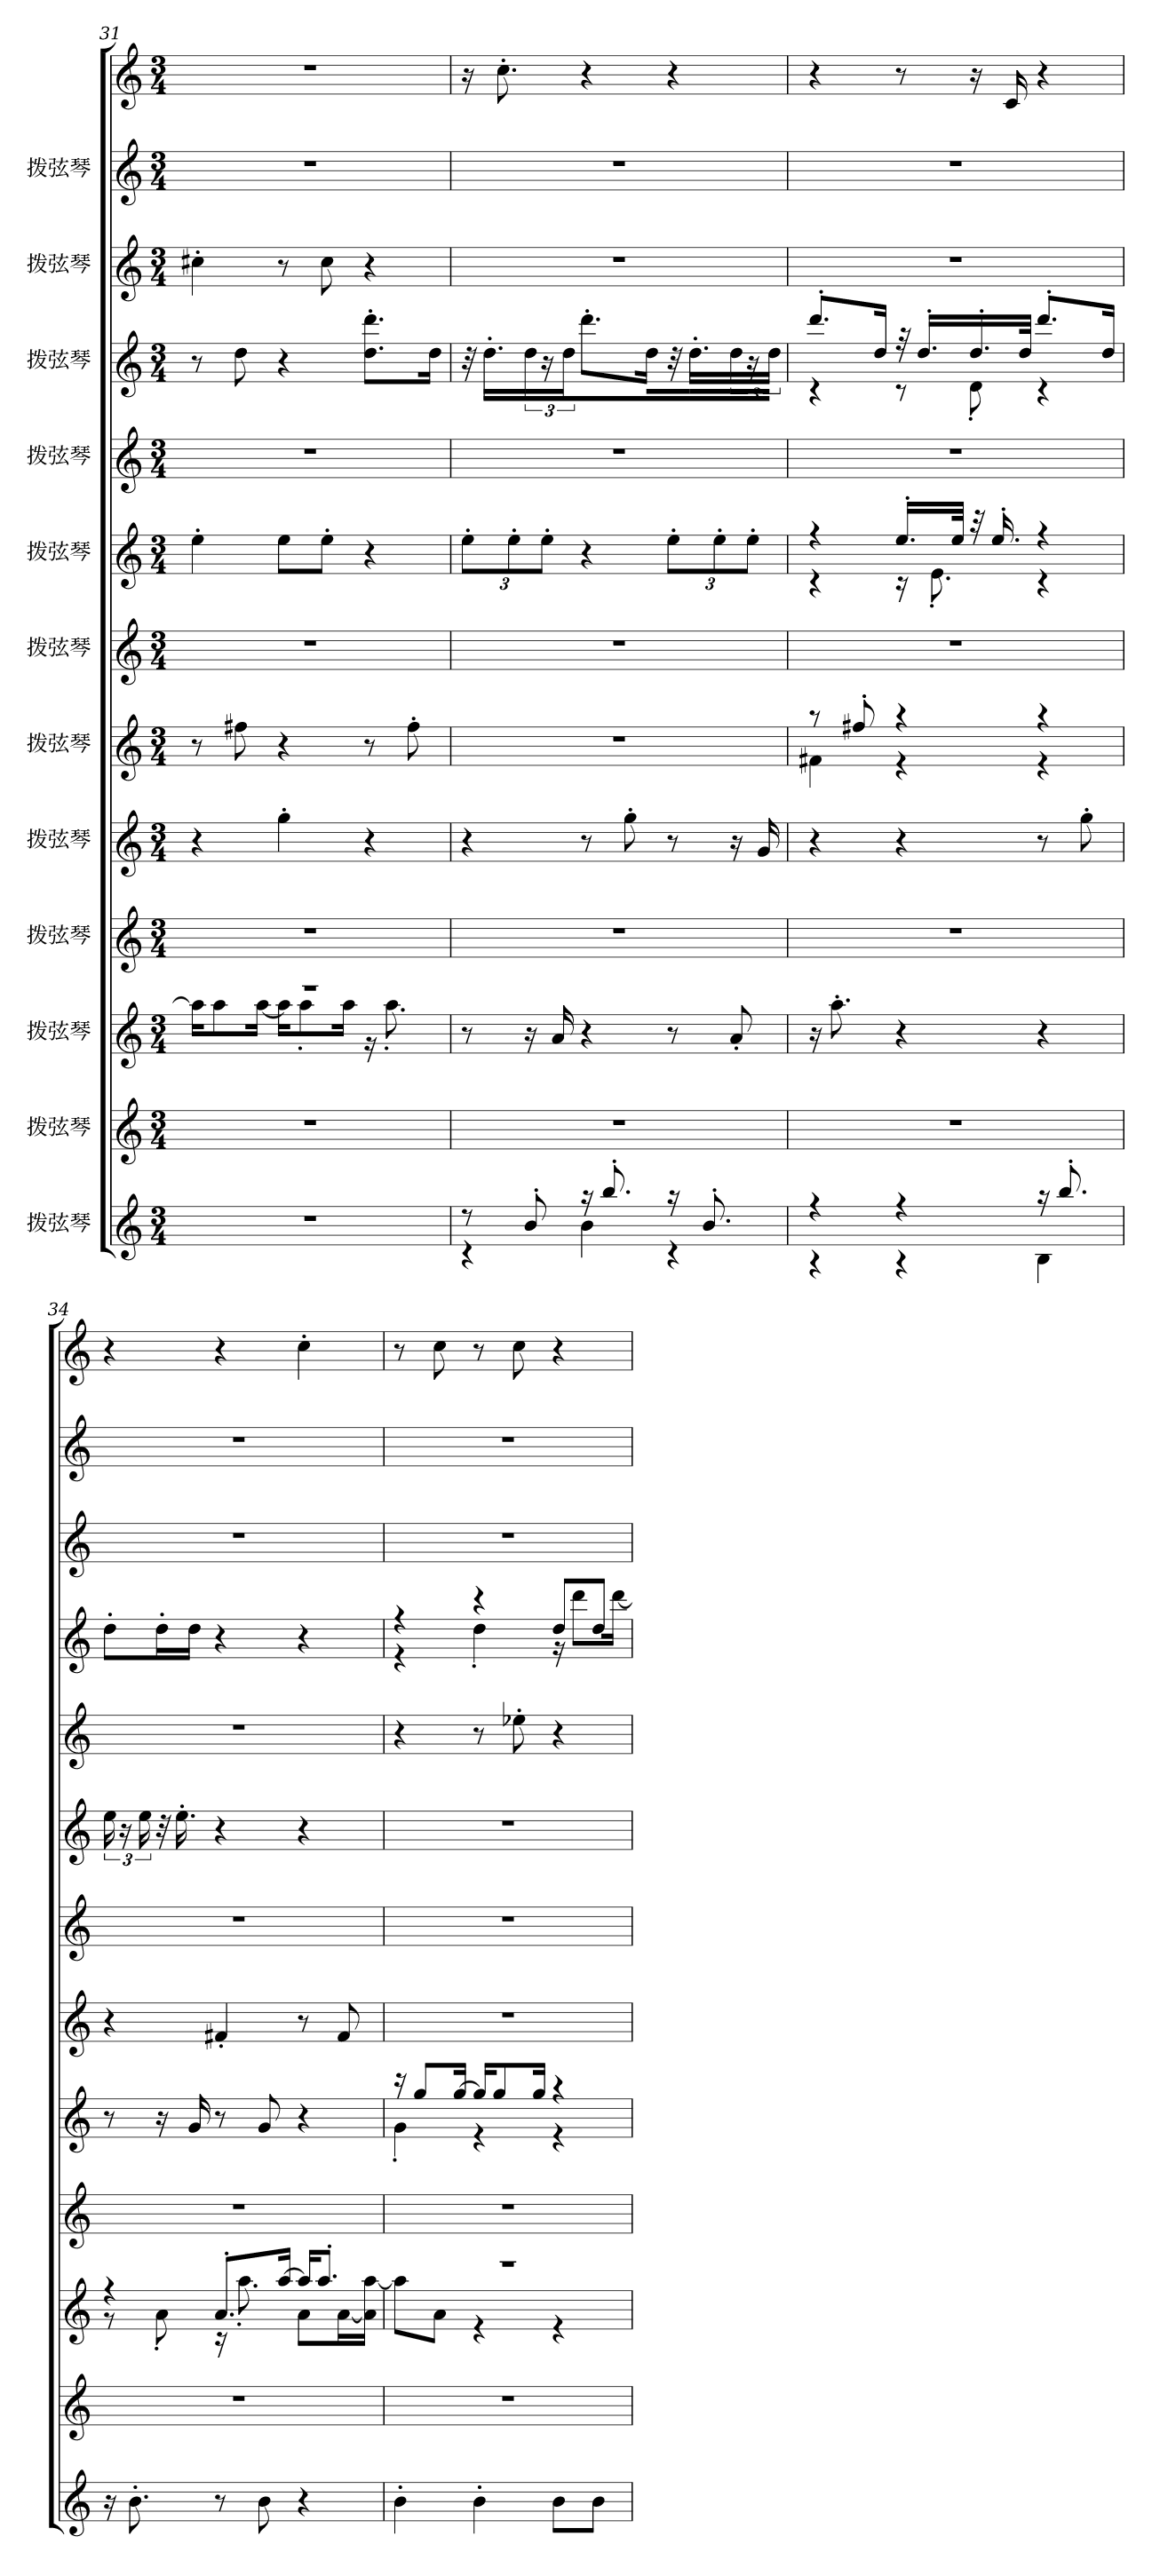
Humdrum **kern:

**kern	**kern	**kern	**kern	**kern	**kern	**kern	**kern	**kern	**kern	**kern	**kern	**kern
*part12	*part11	*part10	*part9	*part8	*part7	*part6	*part5	*part4	*part3	*part2	*part1	*part1
*staff13	*staff12	*staff11	*staff10	*staff9	*staff8	*staff7	*staff6	*staff5	*staff4	*staff3	*staff2	*staff1
*I"拨弦琴	*I"拨弦琴	*I"拨弦琴	*I"拨弦琴	*I"拨弦琴	*I"拨弦琴	*I"拨弦琴	*I"拨弦琴	*I"拨弦琴	*I"拨弦琴	*I"拨弦琴	*I"拨弦琴	*
*clefG2	*clefG2	*clefG2	*clefG2	*clefG2	*clefG2	*clefG2	*clefG2	*clefG2	*clefG2	*clefG2	*clefG2	*clefG2
*k[]	*k[]	*k[]	*k[]	*k[]	*k[]	*k[]	*k[]	*k[]	*k[]	*k[]	*k[]	*k[]
*M3/4	*M3/4	*M3/4	*M3/4	*M3/4	*M3/4	*M3/4	*M3/4	*M3/4	*M3/4	*M3/4	*M3/4	*M3/4
=31	=31	=31	=31	=31	=31	=31	=31	=31	=31	=31	=31	=31
*	*	*^	*	*	*	*	*	*	*	*	*	*
2.r	2.r	2.r	16aa\KL]	2.r	4r	8r	2.r	4ee'\	2.r	8r	4cc#X'\	2.r	2.r
.	.	.	8aa\	.	.	.	.	.	.	.	.	.	.
.	.	.	.	.	.	8ff#X\	.	.	.	8dd\	.	.	.
.	.	.	[16aa\Jk	.	.	.	.	.	.	.	.	.	.
.	.	.	16aa\KL]	.	4gg'\	4r	.	8ee\L	.	4r	8r	.	.
.	.	.	8aa'\	.	.	.	.	.	.	.	.	.	.
.	.	.	.	.	.	.	.	8ee'\J	.	.	8cc#\	.	.
.	.	.	16aa\Jk	.	.	.	.	.	.	.	.	.	.
.	.	.	16r	.	4r	8r	.	4r	.	8.dd\' 8.ddd\'L	4r	.	.
.	.	.	8.aa'\	.	.	.	.	.	.	.	.	.	.
.	.	.	.	.	.	8ff#'\	.	.	.	.	.	.	.
.	.	.	.	.	.	.	.	.	.	16dd\Jk	.	.	.
*	*	*v	*v	*	*	*	*	*	*	*	*	*	*
!!LO:PB:g=z
=32	=32	=32	=32	=32	=32	=32	=32	=32	=32	=32	=32	=32
*^	*	*	*	*	*	*	*	*	*	*	*	*
*	*	*	*	*	*	*	*	*Xbrackettup	*	*	*	*	*
8r	4r	2.r	8r	2.r	4r	2.r	2.r	12ee'\L	2.r	32r	2.r	2.r	16r
.	.	.	.	.	.	.	.	.	.	16.dd'\LL	.	.	.
.	.	.	.	.	.	.	.	.	.	.	.	.	8.cc'\
.	.	.	.	.	.	.	.	12ee'\	.	.	.	.	.
8b'/	.	.	16r	.	.	.	.	.	.	24dd\JJ	.	.	.
.	.	.	.	.	.	.	.	12ee'\J	.	24r	.	.	.
.	.	.	16a/	.	.	.	.	.	.	.	.	.	.
.	.	.	.	.	.	.	.	.	.	24dd\	.	.	.
16r	4b\	.	4r	.	8r	.	.	4r	.	8.ddd'\L	.	.	4r
8.bb'/	.	.	.	.	.	.	.	.	.	.	.	.	.
.	.	.	.	.	8gg'\	.	.	.	.	.	.	.	.
.	.	.	.	.	.	.	.	.	.	16dd\Jk	.	.	.
16r	4r	.	8r	.	8r	.	.	12ee'\L	.	32r	.	.	4r
.	.	.	.	.	.	.	.	.	.	16.dd'\LL	.	.	.
8.b'/	.	.	.	.	.	.	.	.	.	.	.	.	.
.	.	.	.	.	.	.	.	12ee'\	.	.	.	.	.
.	.	.	8a'/	.	16r	.	.	.	.	24dd\JJ	.	.	.
.	.	.	.	.	.	.	.	12ee'\J	.	24r	.	.	.
.	.	.	.	.	16g/	.	.	.	.	.	.	.	.
.	.	.	.	.	.	.	.	.	.	24dd\	.	.	.
=33	=33	=33	=33	=33	=33	=33	=33	=33	=33	=33	=33	=33	=33
*	*	*	*	*	*	*^	*	*^	*	*^	*	*	*
4r	4r	2.r	16r	2.r	4r	8r	4f#X\	2.r	4r	4r	2.r	8.ddd'/L	4r	2.r	2.r	4r
.	.	.	8.aa'\	.	.	.	.	.	.	.	.	.	.	.	.	.
.	.	.	.	.	.	8ff#X'/	.	.	.	.	.	.	.	.	.	.
.	.	.	.	.	.	.	.	.	.	.	.	16dd/Jk	.	.	.	.
4r	4r	.	4r	.	4r	4r	4r	.	16.ee'/LL	16r	.	32r	8r	.	.	8r
.	.	.	.	.	.	.	.	.	.	.	.	16.dd'/LL	.	.	.	.
.	.	.	.	.	.	.	.	.	.	8.e'\	.	.	.	.	.	.
.	.	.	.	.	.	.	.	.	32ee/JJk	.	.	.	.	.	.	.
.	.	.	.	.	.	.	.	.	32r	.	.	16.dd'/	8d'\	.	.	16r
.	.	.	.	.	.	.	.	.	16.ee'/	.	.	.	.	.	.	.
.	.	.	.	.	.	.	.	.	.	.	.	.	.	.	.	16c/
.	.	.	.	.	.	.	.	.	.	.	.	32dd/JJk	.	.	.	.
16r	4B\	.	4r	.	8r	4r	4r	.	4r	4r	.	8.ddd'/L	4r	.	.	4r
8.bb'/	.	.	.	.	.	.	.	.	.	.	.	.	.	.	.	.
.	.	.	.	.	8gg'\	.	.	.	.	.	.	.	.	.	.	.
.	.	.	.	.	.	.	.	.	.	.	.	16dd/Jk	.	.	.	.
*v	*v	*	*	*	*	*v	*v	*	*v	*v	*	*v	*v	*	*	*
=34	=34	=34	=34	=34	=34	=34	=34	=34	=34	=34	=34	=34
*	*	*^	*	*	*	*	*	*	*	*	*	*
*	*	*	*	*	*	*	*	*brackettup	*	*	*	*	*
16r	2.r	4r	8r	2.r	8r	4r	2.r	24ee\	2.r	8dd'\L	2.r	2.r	4r
.	.	.	.	.	.	.	.	24r	.	.	.	.	.
8.b'\	.	.	.	.	.	.	.	.	.	.	.	.	.
.	.	.	.	.	.	.	.	24ee\	.	.	.	.	.
.	.	.	8a'\	.	16r	.	.	32r	.	16dd'\L	.	.	.
.	.	.	.	.	.	.	.	16.ee'\	.	.	.	.	.
.	.	.	.	.	16g/	.	.	.	.	16dd\JJ	.	.	.
8r	.	8.a'/L	16r	.	8r	4f#X'/	.	4r	.	4r	.	.	4r
.	.	.	8.aa'\	.	.	.	.	.	.	.	.	.	.
8b\	.	.	.	.	8g/	.	.	.	.	.	.	.	.
.	.	[16aa/Jk	.	.	.	.	.	.	.	.	.	.	.
4r	.	16aa/KL]	8a\L	.	4r	8r	.	4r	.	4r	.	.	4cc'\
.	.	8.aa'/J	.	.	.	.	.	.	.	.	.	.	.
.	.	.	[16a\L	.	.	8f#/	.	.	.	.	.	.	.
.	.	.	16a\] [16aa\JJ	.	.	.	.	.	.	.	.	.	.
!!LO:PB:g=z
=35	=35	=35	=35	=35	=35	=35	=35	=35	=35	=35	=35	=35	=35
*	*	*	*	*	*^	*	*	*	*	*^	*	*	*
4b'\	2.r	2.r	8aa\L]	2.r	16r	4g'\	2.r	2.r	2.r	4r	4r	4r	2.r	2.r	8r
.	.	.	.	.	8gg/L	.	.	.	.	.	.	.	.	.	.
.	.	.	8a\J	.	.	.	.	.	.	.	.	.	.	.	8cc\
.	.	.	.	.	[16gg/Jk	.	.	.	.	.	.	.	.	.	.
4b'\	.	.	4r	.	16gg/KL]	4r	.	.	.	8r	4r	4dd'\	.	.	8r
.	.	.	.	.	8gg/	.	.	.	.	.	.	.	.	.	.
.	.	.	.	.	.	.	.	.	.	8ee-X'\	.	.	.	.	8cc\
.	.	.	.	.	16gg/Jk	.	.	.	.	.	.	.	.	.	.
8b\L	.	.	4r	.	4r	4r	.	.	.	4r	8dd/L	16r	.	.	4r
.	.	.	.	.	.	.	.	.	.	.	.	8ddd\L	.	.	.
8b\J	.	.	.	.	.	.	.	.	.	.	8dd/J	.	.	.	.
.	.	.	.	.	.	.	.	.	.	.	.	[16ddd\Jk	.	.	.
*	*	*v	*v	*	*v	*v	*	*	*	*	*v	*v	*	*	*
=	=	=	=	=	=	=	=	=	=	=	=	=
*-	*-	*-	*-	*-	*-	*-	*-	*-	*-	*-	*-	*-
